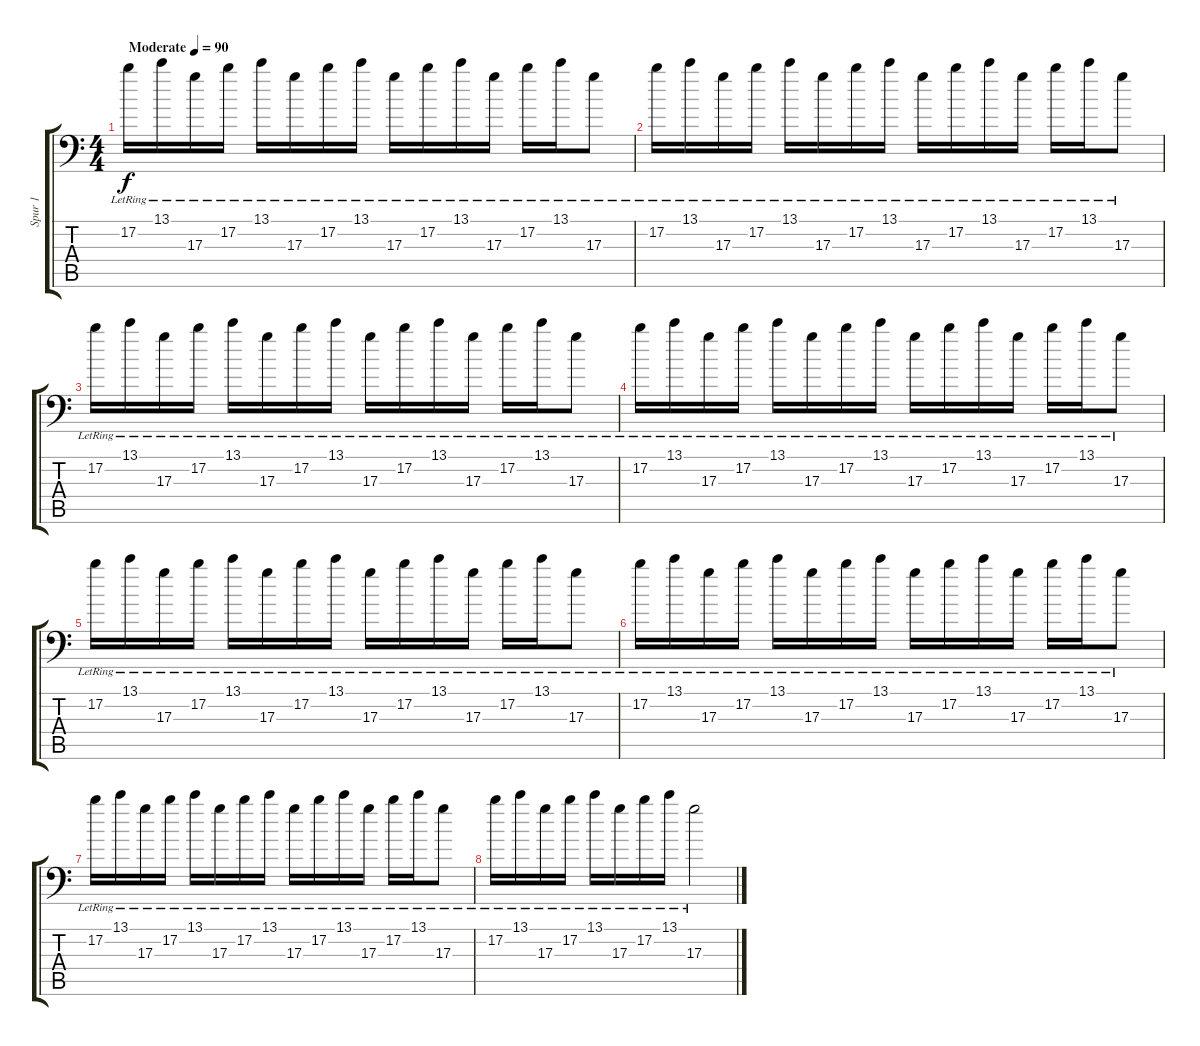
\track ("Spur 1" "Spur 1") {instrument distortionguitar}
\staff {score tabs}
\tuning (B3 Gb3 D3 A2 E2 A1) {hide}
\ts (4 4)
\tempo (90 "Moderate")
\clef f4
\ks c
17.2{lr}.16{dy f instrument distortionguitar} 13.1{lr}.16 17.3{lr}.16 17.2{lr}.16 13.1{lr}.16 17.3{lr}.16 17.2{lr}.16 13.1{lr}.16 17.3{lr}.16 17.2{lr}.16 13.1{lr}.16 17.3{lr}.16 17.2{lr}.16 13.1{lr}.16 17.3{lr}.8 |
17.2{lr}.16 13.1{lr}.16 17.3{lr}.16 17.2{lr}.16 13.1{lr}.16 17.3{lr}.16 17.2{lr}.16 13.1{lr}.16 17.3{lr}.16 17.2{lr}.16 13.1{lr}.16 17.3{lr}.16 17.2{lr}.16 13.1{lr}.16 17.3{lr}.8 |
17.2{lr}.16 13.1{lr}.16 17.3{lr}.16 17.2{lr}.16 13.1{lr}.16 17.3{lr}.16 17.2{lr}.16 13.1{lr}.16 17.3{lr}.16 17.2{lr}.16 13.1{lr}.16 17.3{lr}.16 17.2{lr}.16 13.1{lr}.16 17.3{lr}.8 |
17.2{lr}.16 13.1{lr}.16 17.3{lr}.16 17.2{lr}.16 13.1{lr}.16 17.3{lr}.16 17.2{lr}.16 13.1{lr}.16 17.3{lr}.16 17.2{lr}.16 13.1{lr}.16 17.3{lr}.16 17.2{lr}.16 13.1{lr}.16 17.3{lr}.8 |
17.2{lr}.16 13.1{lr}.16 17.3{lr}.16 17.2{lr}.16 13.1{lr}.16 17.3{lr}.16 17.2{lr}.16 13.1{lr}.16 17.3{lr}.16 17.2{lr}.16 13.1{lr}.16 17.3{lr}.16 17.2{lr}.16 13.1{lr}.16 17.3{lr}.8 |
17.2{lr}.16 13.1{lr}.16 17.3{lr}.16 17.2{lr}.16 13.1{lr}.16 17.3{lr}.16 17.2{lr}.16 13.1{lr}.16 17.3{lr}.16 17.2{lr}.16 13.1{lr}.16 17.3{lr}.16 17.2{lr}.16 13.1{lr}.16 17.3{lr}.8 |
17.2{lr}.16 13.1{lr}.16 17.3{lr}.16 17.2{lr}.16 13.1{lr}.16 17.3{lr}.16 17.2{lr}.16 13.1{lr}.16 17.3{lr}.16 17.2{lr}.16 13.1{lr}.16 17.3{lr}.16 17.2{lr}.16 13.1{lr}.16 17.3{lr}.8 |
17.2{lr}.16 13.1{lr}.16 17.3{lr}.16 17.2{lr}.16 13.1{lr}.16 17.3{lr}.16 17.2{lr}.16 13.1{lr}.16 17.3{lr}.2
